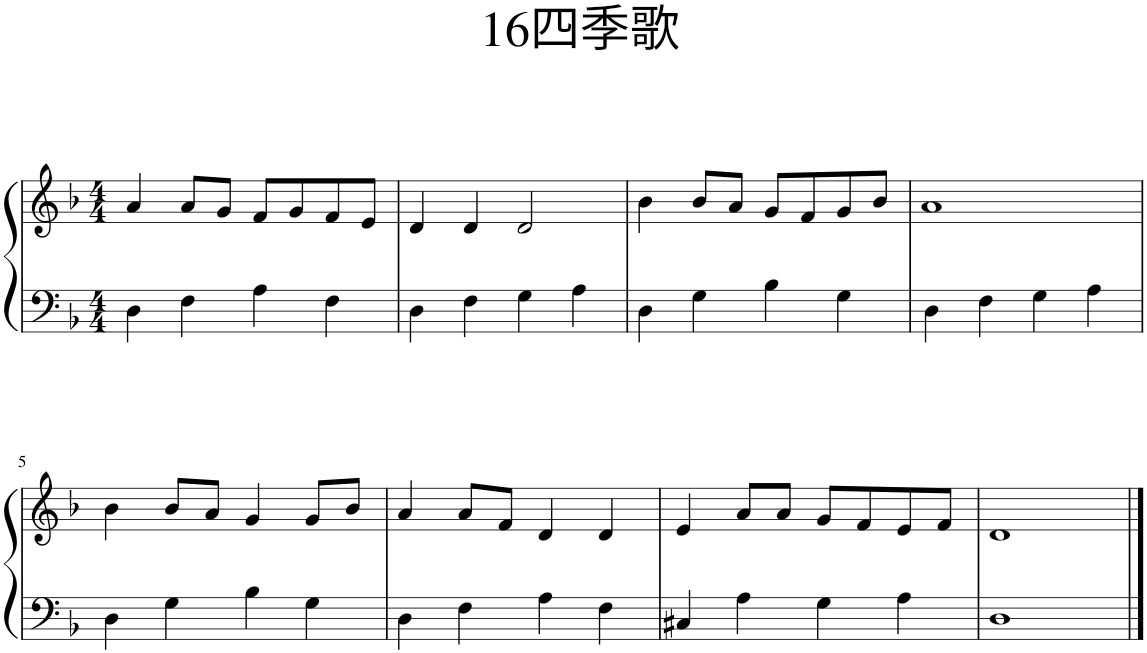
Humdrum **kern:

**kern	**kern
*part1	*part1
*staff2	*staff1
*I"钢琴	*
*clefF4	*clefG2
*k[b-]	*k[b-]
*M4/4	*M4/4
=1	=1
4D\	4a/
4F\	8a/L
.	8g/J
4A\	8f/L
.	8g/
4F\	8f/
.	8e/J
=2	=2
4D\	4d/
4F\	4d/
4G\	2d/
4A\	.
=3	=3
4D\	4b-\
4G\	8b-/L
.	8a/J
4B-\	8g/L
.	8f/
4G\	8g/
.	8b-/J
=4	=4
4D\	1a
4F\	.
4G\	.
4A\	.
!!LO:LB:g=z
=5	=5
4D\	4b-\
4G\	8b-/L
.	8a/J
4B-\	4g/
4G\	8g/L
.	8b-/J
=6	=6
4D\	4a/
4F\	8a/L
.	8f/J
4A\	4d/
4F\	4d/
=7	=7
4C#X/	4e/
4A\	8a/L
.	8a/J
4G\	8g/L
.	8f/
4A\	8e/
.	8f/J
=8	=8
1D	1d
==	==
*-	*-
